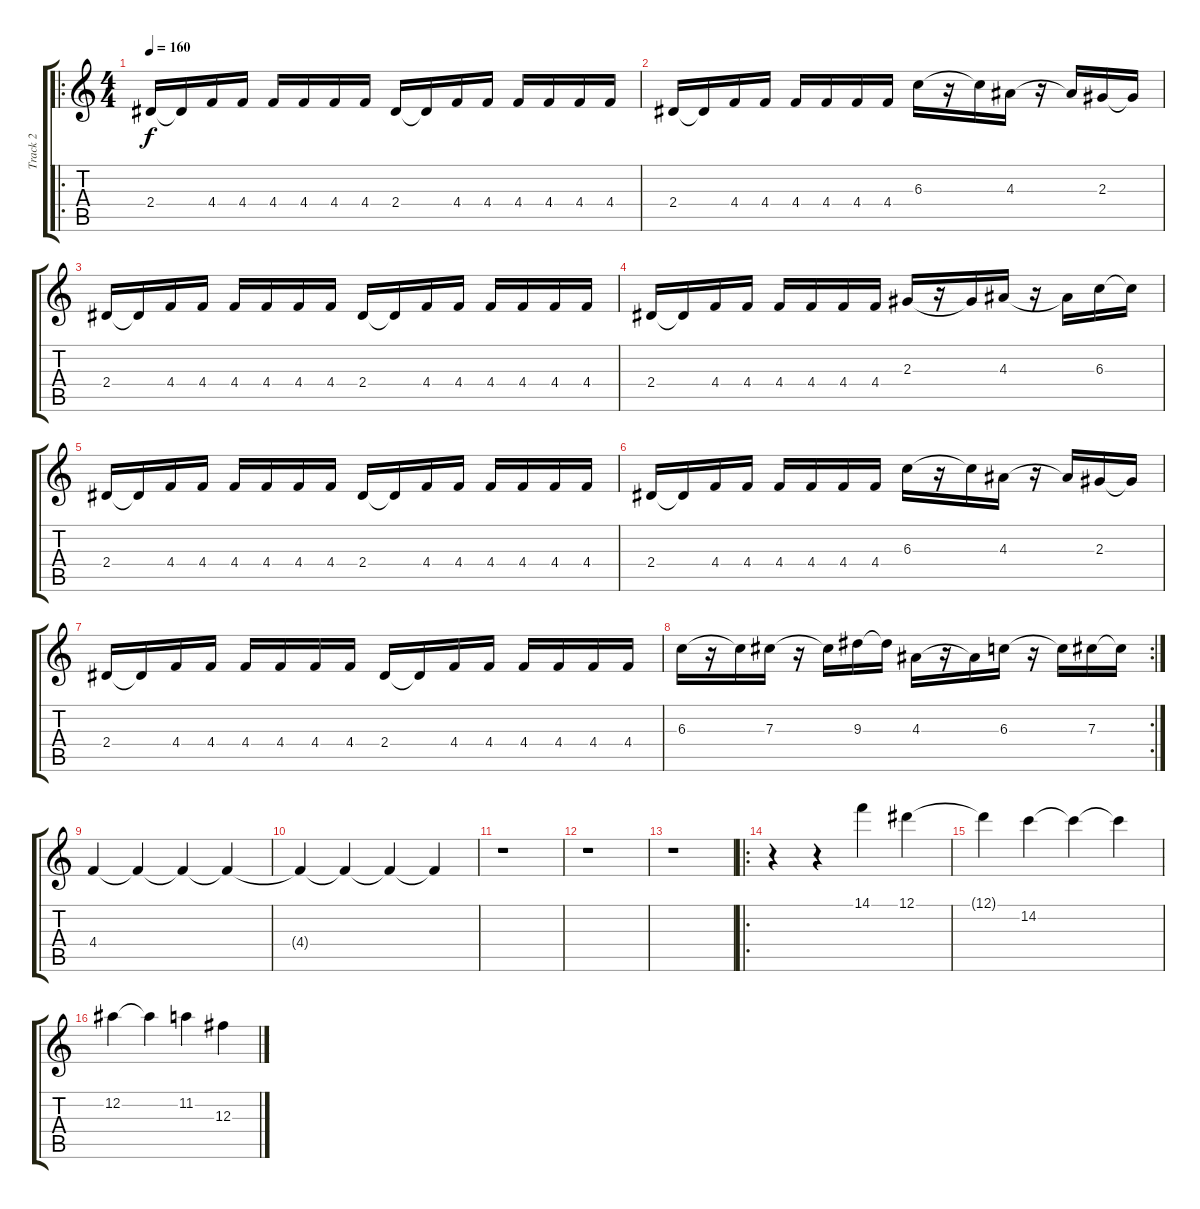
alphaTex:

\track ("Track 2" "Track 2") {instrument distortionguitar}
\staff {score tabs}
\tuning (Eb4 Bb3 Gb3 Db3 Ab2 Eb2) {hide}
\ro
\ts (4 4)
\tempo 160
\clef g2
\ks c
2.4.16{dy f volume 13 instrument distortionguitar} 2.4{t}.16 4.4.16 4.4.16 4.4.16 4.4.16 4.4.16 4.4.16 2.4.16 2.4{t}.16 4.4.16 4.4.16 4.4.16 4.4.16 4.4.16 4.4.16 |
2.4.16 2.4{t}.16 4.4.16 4.4.16 4.4.16 4.4.16 4.4.16 4.4.16 6.3.16 r.16 6.3{t}.16 4.3.16 r.16 4.3{t}.16 2.3.16 2.3{t}.16 |
2.4.16 2.4{t}.16 4.4.16 4.4.16 4.4.16 4.4.16 4.4.16 4.4.16 2.4.16 2.4{t}.16 4.4.16 4.4.16 4.4.16 4.4.16 4.4.16 4.4.16 |
2.4.16 2.4{t}.16 4.4.16 4.4.16 4.4.16 4.4.16 4.4.16 4.4.16 2.3.16 r.16 2.3{t}.16 4.3.16 r.16 4.3{t}.16 6.3.16 6.3{t}.16 |
2.4.16 2.4{t}.16 4.4.16 4.4.16 4.4.16 4.4.16 4.4.16 4.4.16 2.4.16 2.4{t}.16 4.4.16 4.4.16 4.4.16 4.4.16 4.4.16 4.4.16 |
2.4.16 2.4{t}.16 4.4.16 4.4.16 4.4.16 4.4.16 4.4.16 4.4.16 6.3.16 r.16 6.3{t}.16 4.3.16 r.16 4.3{t}.16 2.3.16 2.3{t}.16 |
2.4.16 2.4{t}.16 4.4.16 4.4.16 4.4.16 4.4.16 4.4.16 4.4.16 2.4.16 2.4{t}.16 4.4.16 4.4.16 4.4.16 4.4.16 4.4.16 4.4.16 |
\rc 2
6.3.16 r.16 6.3{t}.16 7.3.16 r.16 7.3{t}.16 9.3.16 9.3{t}.16 4.3.16 r.16 4.3{t}.16 6.3.16 r.16 6.3{t}.16 7.3.16 7.3{t}.16 |
4.4.4{volume 13} 4.4{t}.4 4.4{t}.4{volume 10} 4.4{t}.4 |
4.4{t}.4{volume 7} 4.4{t}.4 4.4{t}.4{volume 4} 4.4{t}.4 |
r.1 |
r.1 |
r.1 |
\ro
r.4{volume 9} r.4 14.1.4 12.1.4 |
12.1{t}.4 14.2.4 14.2{t}.4 14.2{t}.4 |
12.2.4 12.2{t}.4 11.2.4 12.3.4
